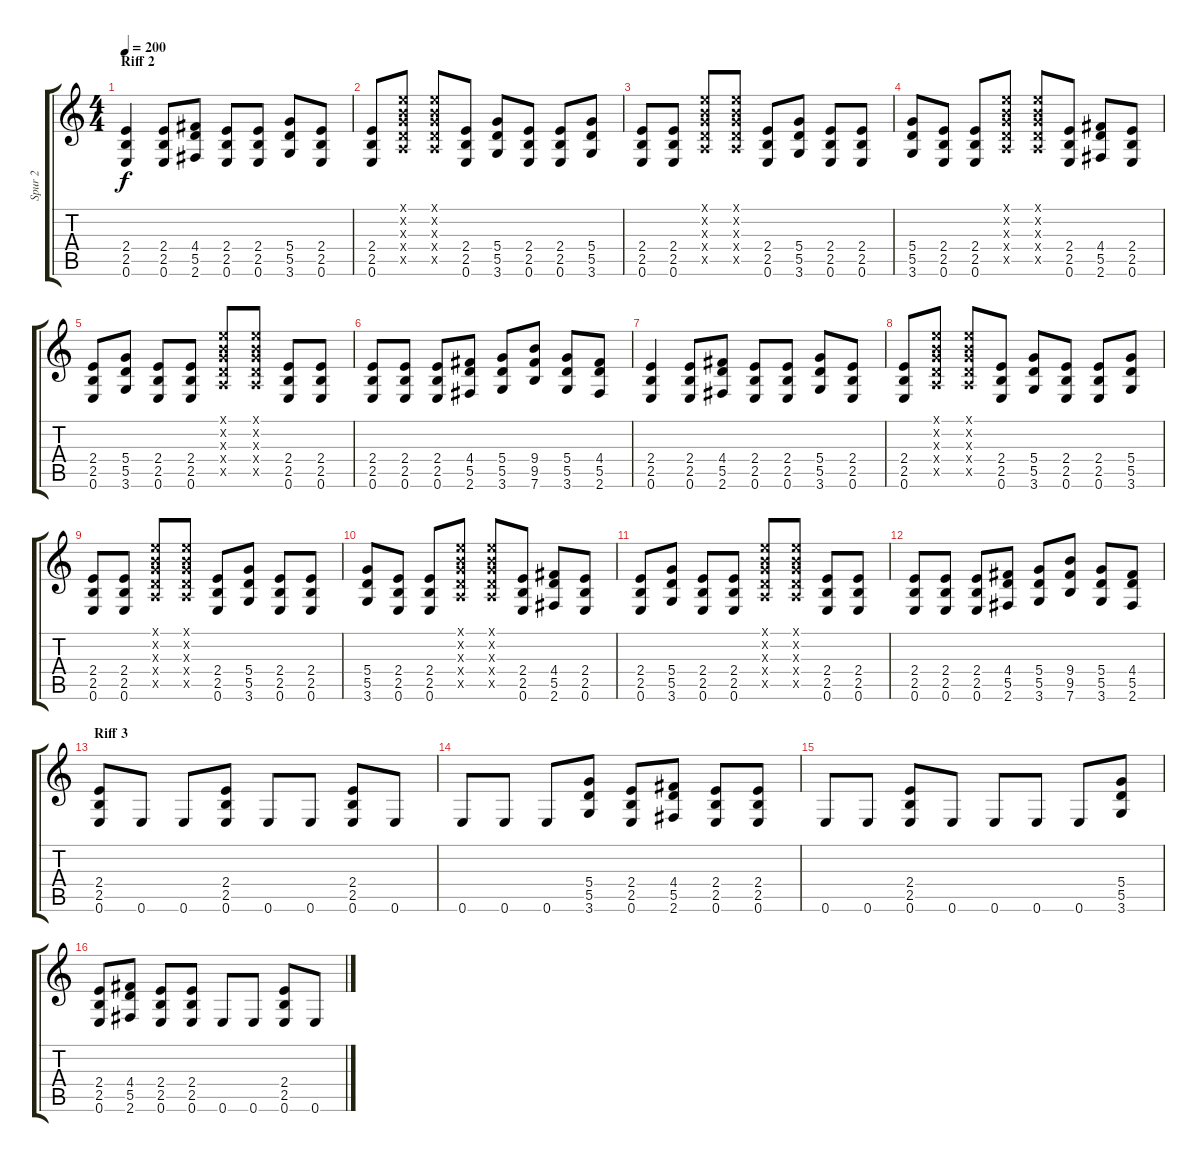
\track ("Spur 2" "Spur 2") {instrument distortionguitar}
\staff {score tabs}
\tuning (E4 B3 G3 D3 A2 E2) {hide}
\ts (4 4)
\section ("" "Riff 2")
\tempo 200
\clef g2
\ks c
(2.4 2.5 0.6).4{dy f} (2.4 2.5 0.6).8 (4.4 5.5 2.6).8 (2.4 2.5 0.6).8 (2.4 2.5 0.6).8 (5.4 5.5 3.6).8 (2.4 2.5 0.6).8 |
(2.4 2.5 0.6).8 (0.1{x} 0.2{x} 0.3{x} 0.4{x} 0.5{x}).8 (0.1{x} 0.2{x} 0.3{x} 0.4{x} 0.5{x}).8 (2.4 2.5 0.6).8 (5.4 5.5 3.6).8 (2.4 2.5 0.6).8 (2.4 2.5 0.6).8 (5.4 5.5 3.6).8 |
(2.4 2.5 0.6).8 (2.4 2.5 0.6).8 (0.1{x} 0.2{x} 0.3{x} 0.4{x} 0.5{x}).8 (0.1{x} 0.2{x} 0.3{x} 0.4{x} 0.5{x}).8 (2.4 2.5 0.6).8 (5.4 5.5 3.6).8 (2.4 2.5 0.6).8 (2.4 2.5 0.6).8 |
(5.4 5.5 3.6).8 (2.4 2.5 0.6).8 (2.4 2.5 0.6).8 (0.1{x} 0.2{x} 0.3{x} 0.4{x} 0.5{x}).8 (0.1{x} 0.2{x} 0.3{x} 0.4{x} 0.5{x}).8 (2.4 2.5 0.6).8 (4.4 5.5 2.6).8 (2.4 2.5 0.6).8 |
(2.4 2.5 0.6).8 (5.4 5.5 3.6).8 (2.4 2.5 0.6).8 (2.4 2.5 0.6).8 (0.1{x} 0.2{x} 0.3{x} 0.4{x} 0.5{x}).8 (0.1{x} 0.2{x} 0.3{x} 0.4{x} 0.5{x}).8 (2.4 2.5 0.6).8 (2.4 2.5 0.6).8 |
(2.4 2.5 0.6).8 (2.4 2.5 0.6).8 (2.4 2.5 0.6).8 (4.4 5.5 2.6).8 (5.4 5.5 3.6).8 (9.4 9.5 7.6).8 (5.4 5.5 3.6).8 (4.4 5.5 2.6).8 |
(2.4 2.5 0.6).4 (2.4 2.5 0.6).8 (4.4 5.5 2.6).8 (2.4 2.5 0.6).8 (2.4 2.5 0.6).8 (5.4 5.5 3.6).8 (2.4 2.5 0.6).8 |
(2.4 2.5 0.6).8 (0.1{x} 0.2{x} 0.3{x} 0.4{x} 0.5{x}).8 (0.1{x} 0.2{x} 0.3{x} 0.4{x} 0.5{x}).8 (2.4 2.5 0.6).8 (5.4 5.5 3.6).8 (2.4 2.5 0.6).8 (2.4 2.5 0.6).8 (5.4 5.5 3.6).8 |
(2.4 2.5 0.6).8 (2.4 2.5 0.6).8 (0.1{x} 0.2{x} 0.3{x} 0.4{x} 0.5{x}).8 (0.1{x} 0.2{x} 0.3{x} 0.4{x} 0.5{x}).8 (2.4 2.5 0.6).8 (5.4 5.5 3.6).8 (2.4 2.5 0.6).8 (2.4 2.5 0.6).8 |
(5.4 5.5 3.6).8 (2.4 2.5 0.6).8 (2.4 2.5 0.6).8 (0.1{x} 0.2{x} 0.3{x} 0.4{x} 0.5{x}).8 (0.1{x} 0.2{x} 0.3{x} 0.4{x} 0.5{x}).8 (2.4 2.5 0.6).8 (4.4 5.5 2.6).8 (2.4 2.5 0.6).8 |
(2.4 2.5 0.6).8 (5.4 5.5 3.6).8 (2.4 2.5 0.6).8 (2.4 2.5 0.6).8 (0.1{x} 0.2{x} 0.3{x} 0.4{x} 0.5{x}).8 (0.1{x} 0.2{x} 0.3{x} 0.4{x} 0.5{x}).8 (2.4 2.5 0.6).8 (2.4 2.5 0.6).8 |
(2.4 2.5 0.6).8 (2.4 2.5 0.6).8 (2.4 2.5 0.6).8 (4.4 5.5 2.6).8 (5.4 5.5 3.6).8 (9.4 9.5 7.6).8 (5.4 5.5 3.6).8 (4.4 5.5 2.6).8 |
\section ("" "Riff 3")
(2.4 2.5 0.6).8 0.6.8 0.6.8 (2.4 2.5 0.6).8 0.6.8 0.6.8 (2.4 2.5 0.6).8 0.6.8 |
0.6.8 0.6.8 0.6.8 (5.4 5.5 3.6).8 (2.4 2.5 0.6).8 (4.4 5.5 2.6).8 (2.4 2.5 0.6).8 (2.4 2.5 0.6).8 |
0.6.8 0.6.8 (2.4 2.5 0.6).8 0.6.8 0.6.8 0.6.8 0.6.8 (5.4 5.5 3.6).8 |
(2.4 2.5 0.6).8 (4.4 5.5 2.6).8 (2.4 2.5 0.6).8 (2.4 2.5 0.6).8 0.6.8 0.6.8 (2.4 2.5 0.6).8 0.6.8
